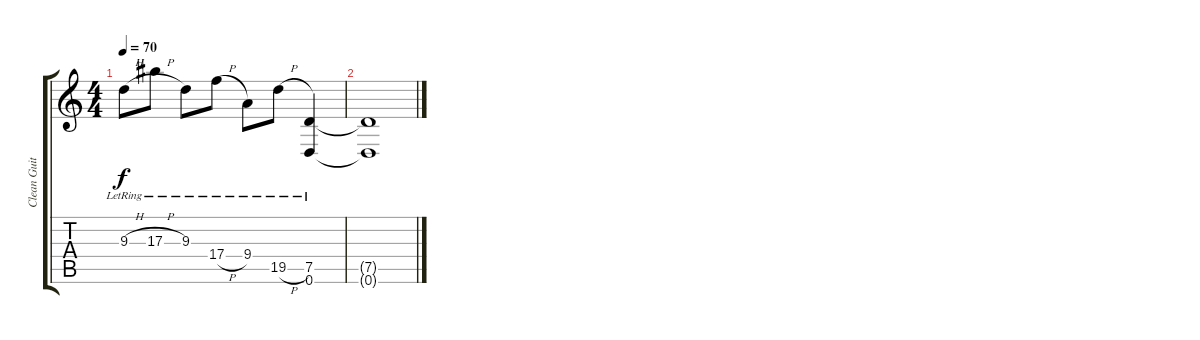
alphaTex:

\track ("Clean Guitar" "Clean Guit") {instrument electricguitarclean}
\staff {score tabs}
\tuning (D4 A3 F3 C3 G2 D2) {hide}
\ts (4 4)
\tempo 70
\clef g2
\ks c
9.3{h lr}.8{dy f} 17.3{h lr}.8 9.3{lr}.8 17.4{h lr}.8 9.4{lr}.8 19.5{h lr}.8 (7.5{lr} 0.6).4 |
(7.5{t} 0.6{t}).1
